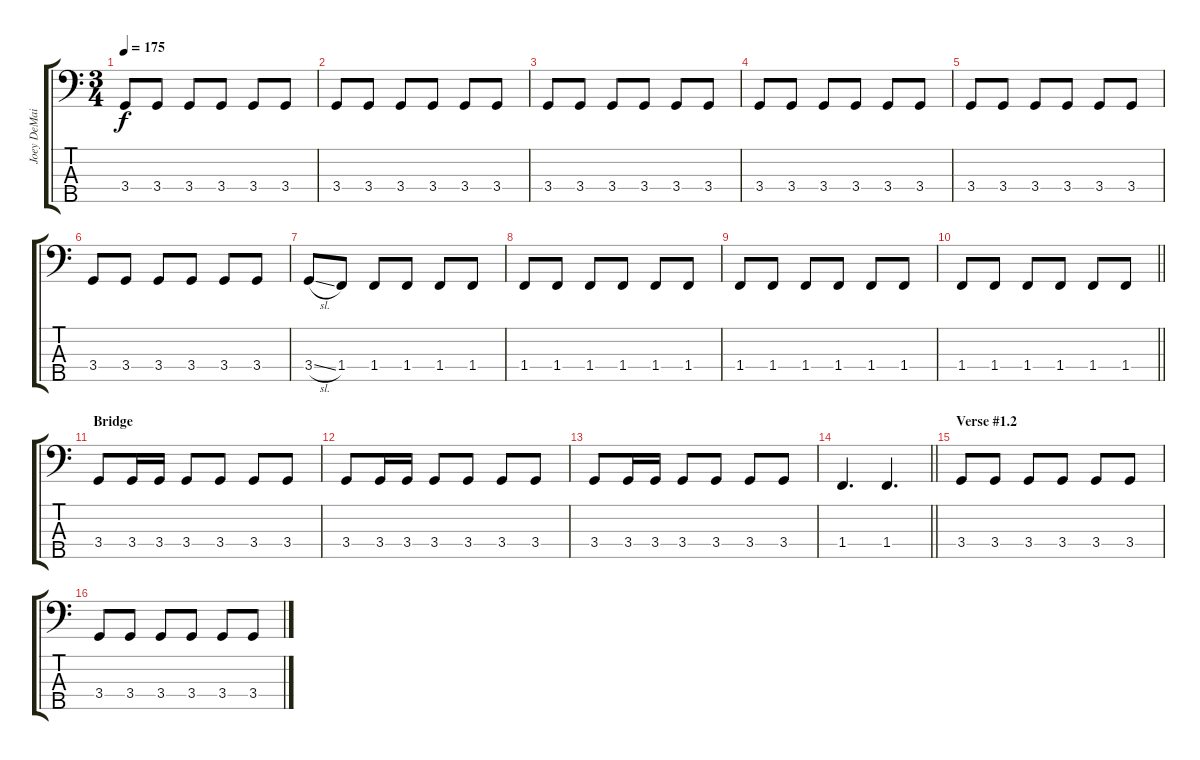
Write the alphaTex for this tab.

\track ("Joey DeMaio" "Joey DeMai") {instrument electricbasspick}
\staff {score tabs}
\tuning (G2 D2 A1 E1 B0) {hide}
\ts (3 4)
\tempo 175
\clef f4
\ks c
3.4.8{dy f} 3.4.8 3.4.8 3.4.8 3.4.8 3.4.8 |
3.4.8 3.4.8 3.4.8 3.4.8 3.4.8 3.4.8 |
3.4.8 3.4.8 3.4.8 3.4.8 3.4.8 3.4.8 |
3.4.8 3.4.8 3.4.8 3.4.8 3.4.8 3.4.8 |
3.4.8 3.4.8 3.4.8 3.4.8 3.4.8 3.4.8 |
3.4.8 3.4.8 3.4.8 3.4.8 3.4.8 3.4.8 |
3.4{sl}.8 1.4.8 1.4.8 1.4.8 1.4.8 1.4.8 |
1.4.8 1.4.8 1.4.8 1.4.8 1.4.8 1.4.8 |
1.4.8 1.4.8 1.4.8 1.4.8 1.4.8 1.4.8 |
\barLineRight lightlight
1.4.8 1.4.8 1.4.8 1.4.8 1.4.8 1.4.8 |
\section ("" "Bridge")
3.4.8 3.4.16 3.4.16 3.4.8 3.4.8 3.4.8 3.4.8 |
3.4.8 3.4.16 3.4.16 3.4.8 3.4.8 3.4.8 3.4.8 |
3.4.8 3.4.16 3.4.16 3.4.8 3.4.8 3.4.8 3.4.8 |
\barLineRight lightlight
1.4.4{d} 1.4.4{d} |
\section ("" "Verse #1.2")
3.4.8 3.4.8 3.4.8 3.4.8 3.4.8 3.4.8 |
3.4.8 3.4.8 3.4.8 3.4.8 3.4.8 3.4.8
